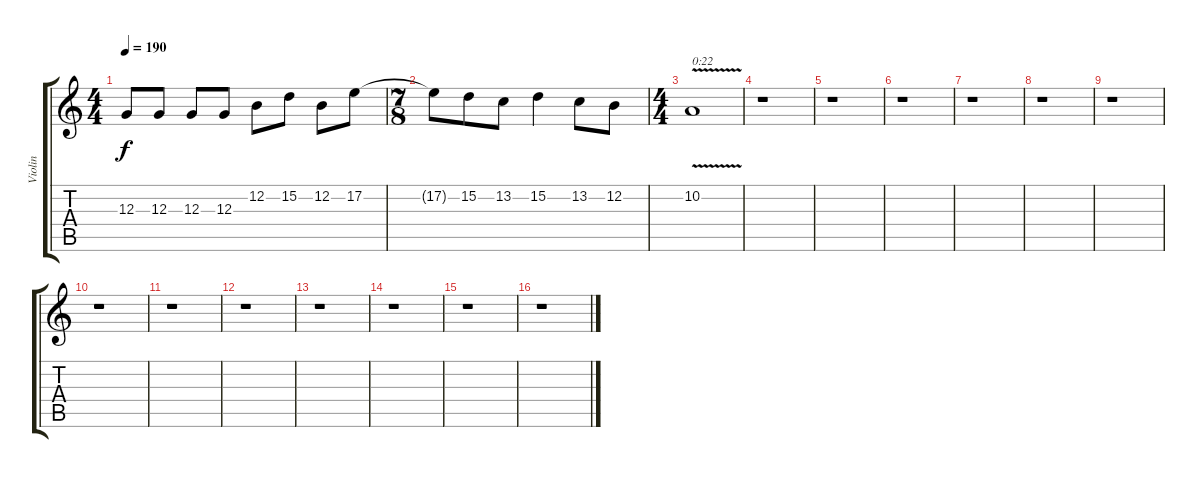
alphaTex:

\track ("Violin" "Violin") {instrument violin}
\staff {score tabs}
\tuning (E4 B3 G3 D3 A2 E2) {hide}
\ts (4 4)
\tempo 190
\clef g2
\ks c
12.3{t}.8{dy f} 12.3.8 12.3.8 12.3.8 12.2.8 15.2.8 12.2.8 17.2.8 |
\ts (7 8)
17.2{t}.8 15.2.8 13.2.8 15.2.4 13.2.8 12.2.8 |
\ts (4 4)
10.2{v}.1{txt "0:22"} |
r.1 |
r.1 |
r.1 |
r.1 |
r.1 |
r.1 |
r.1 |
r.1 |
r.1 |
r.1 |
r.1 |
r.1 |
r.1
